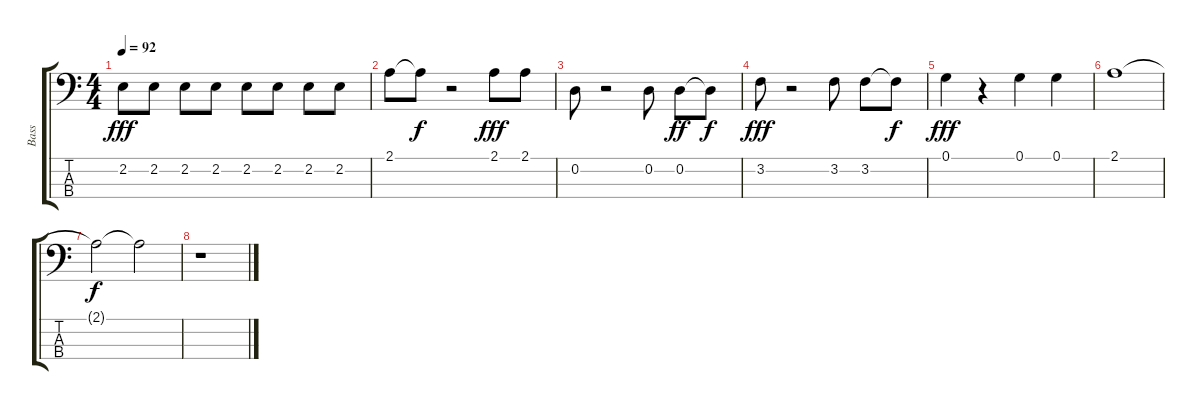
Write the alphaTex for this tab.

\track ("Bass" "Bass") {instrument electricbassfinger}
\staff {score tabs}
\tuning (G2 D2 A1 E1) {hide}
\ts (4 4)
\tempo 92
\clef f4
\ks c
2.2.8{dy fff} 2.2.8 2.2.8 2.2.8 2.2.8 2.2.8 2.2.8 2.2.8 |
2.1.8 2.1{t}.8{dy f} r.2 2.1.8{dy fff} 2.1.8 |
0.2.8 r.2 0.2.8 0.2.8{dy ff} 0.2{t}.8{dy f} |
3.2.8{dy fff} r.2 3.2.8 3.2.8 3.2{t}.8{dy f} |
0.1.4{dy fff} r.4 0.1.4 0.1.4 |
2.1.1 |
2.1{t}.2{dy f} 2.1{t}.2 |
r.1
